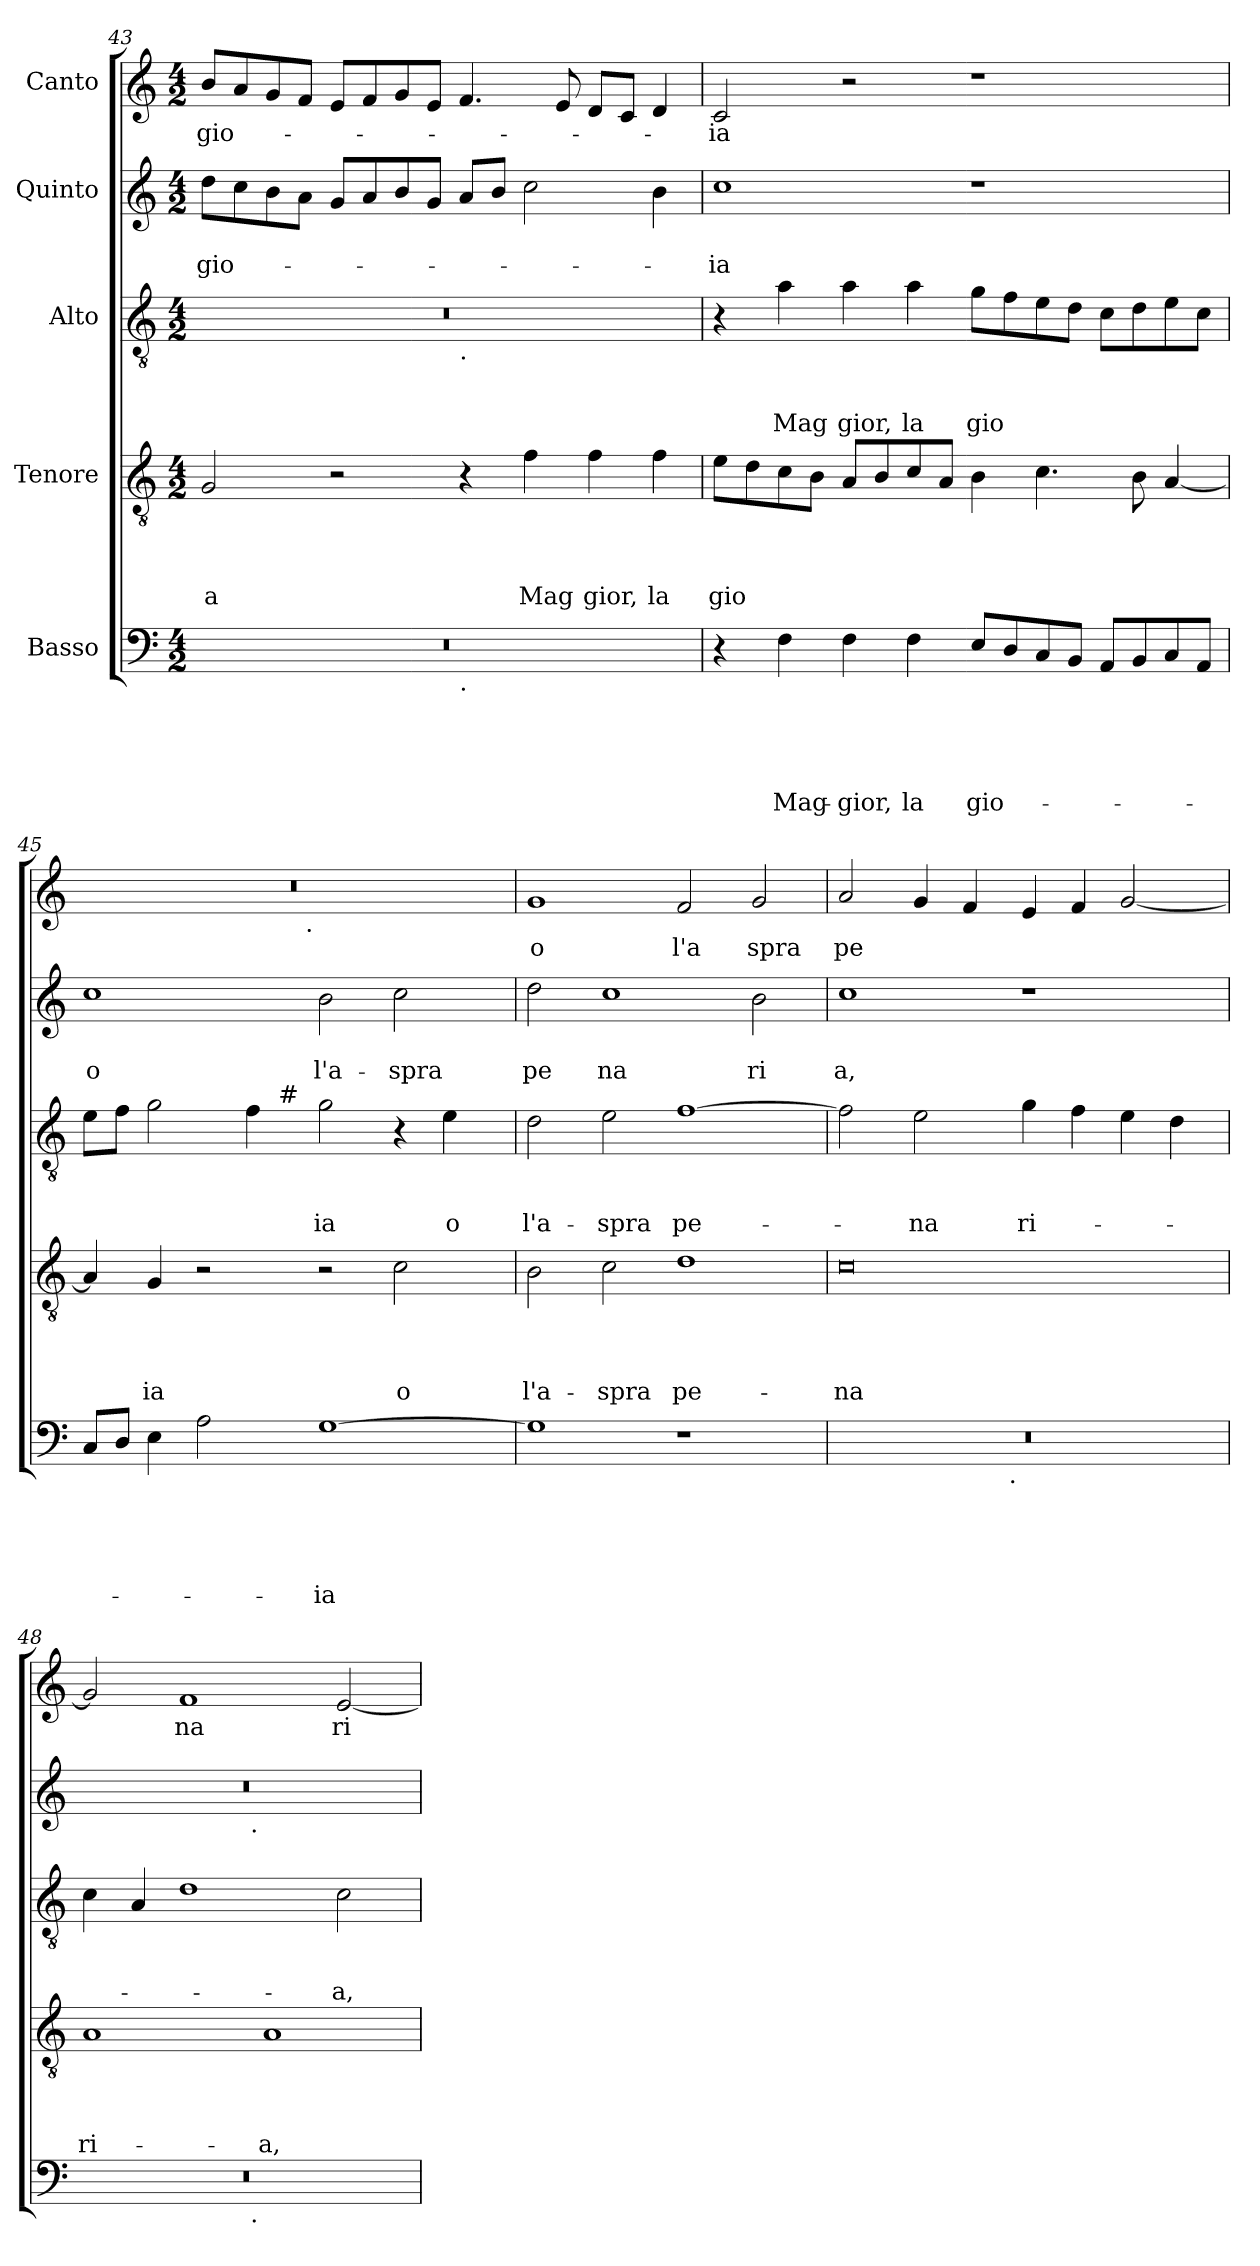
**kern	**text	**text	**text	**text	**text	**kern	**text	**text	**text	**text	**kern	**text	**text	**text	**kern	**text	**text	**kern	**text
*part5	*part5	*part5	*part5	*part5	*part5	*part4	*part4	*part4	*part4	*part4	*part3	*part3	*part3	*part3	*part2	*part2	*part2	*part1	*part1
*staff5	*staff5	*staff5	*staff5	*staff5	*staff5	*staff4	*staff4	*staff4	*staff4	*staff4	*staff3	*staff3	*staff3	*staff3	*staff2	*staff2	*staff2	*staff1	*staff1
*I"Basso	*	*	*	*	*	*I"Tenore	*	*	*	*	*I"Alto	*	*	*	*I"Quinto	*	*	*I"Canto	*
*clefF4	*	*	*	*	*	*clefGv2	*	*	*	*	*clefGv2	*	*	*	*clefG2	*	*	*clefG2	*
*k[]	*	*	*	*	*	*k[]	*	*	*	*	*k[]	*	*	*	*k[]	*	*	*k[]	*
*C:	*	*	*	*	*	*C:	*	*	*	*	*C:	*	*	*	*C:	*	*	*C:	*
*M4/2	*	*	*	*	*	*M4/2	*	*	*	*	*M4/2	*	*	*	*M4/2	*	*	*M4/2	*
=43	=43	=43	=43	=43	=43	=43	=43	=43	=43	=43	=43	=43	=43	=43	=43	=43	=43	=43	=43
!	!	!	!	!	!	!	!	!	!	!LO:LY:b	!	!	!	!	!	!	!LO:LY:b	!	!LO:LY:b
*^	*	*	*	*	*	*	*	*	*	*	*^	*	*	*	*	*	*	*	*
0r	1ryy	.	.	.	.	.	2G/	.	.	.	a	0r	1ryy	.	.	.	8dd\L	.	gio-	8b/L	gio-
.	.	.	.	.	.	.	.	.	.	.	.	.	.	.	.	.	8cc\	.	.	8a/	.
.	.	.	.	.	.	.	.	.	.	.	.	.	.	.	.	.	8b\	.	.	8g/	.
.	.	.	.	.	.	.	.	.	.	.	.	.	.	.	.	.	8a\J	.	.	8f/J	.
.	.	.	.	.	.	.	2r	.	.	.	.	.	.	.	.	.	8g/L	.	.	8e/L	.
.	.	.	.	.	.	.	.	.	.	.	.	.	.	.	.	.	8a/	.	.	8f/	.
.	.	.	.	.	.	.	.	.	.	.	.	.	.	.	.	.	8b/	.	.	8g/	.
.	.	.	.	.	.	.	.	.	.	.	.	.	.	.	.	.	8g/J	.	.	8e/J	.
!	!	!	!	!	!	!	!	!	!	!	!	!	!LO:TX:b:t=.	!	!	!	!	!	!	!	!
!	!LO:TX:b:t=.	!	!	!	!	!	!	!	!	!	!	!	!	!	!	!	!	!	!	!	!
.	1ryy	.	.	.	.	.	4r	.	.	.	.	.	1ryy	.	.	.	8a/L	.	.	4.f/	.
.	.	.	.	.	.	.	.	.	.	.	.	.	.	.	.	.	8b/J	.	.	.	.
!	!	!	!	!	!	!	!	!	!	!	!LO:LY:b	!	!	!	!	!	!	!	!	!	!
.	.	.	.	.	.	.	4f\	.	.	.	Mag	.	.	.	.	.	2cc\	.	.	.	.
.	.	.	.	.	.	.	.	.	.	.	.	.	.	.	.	.	.	.	.	8e/	.
!	!	!	!	!	!	!	!	!	!	!	!LO:LY:b	!	!	!	!	!	!	!	!	!	!
.	.	.	.	.	.	.	4f\	.	.	.	gior,	.	.	.	.	.	.	.	.	8d/L	.
.	.	.	.	.	.	.	.	.	.	.	.	.	.	.	.	.	.	.	.	8c/J	.
!	!	!	!	!	!	!	!	!	!	!	!LO:LY:b	!	!	!	!	!	!	!	!	!	!
.	.	.	.	.	.	.	4f\	.	.	.	la	.	.	.	.	.	4b\	.	.	4d/	.
=44	=44	=44	=44	=44	=44	=44	=44	=44	=44	=44	=44	=44	=44	=44	=44	=44	=44	=44	=44	=44	=44
!	!	!	!	!	!	!	!	!	!	!	!LO:LY:b	!	!	!	!	!	!	!	!LO:LY:b	!	!LO:LY:b
*v	*v	*	*	*	*	*	*	*	*	*	*	*v	*v	*	*	*	*	*	*	*	*
4r	.	.	.	.	.	8e\L	.	.	.	gio	4r	.	.	.	1cc	.	-ia	2c/	-ia
.	.	.	.	.	.	8d\	.	.	.	.	.	.	.	.	.	.	.	.	.
!	!	!	!	!	!LO:LY:b	!	!	!	!	!	!	!	!	!LO:LY:b	!	!	!	!	!
4F\	.	.	.	.	Mag-	8c\	.	.	.	.	4a\	.	.	Mag	.	.	.	.	.
.	.	.	.	.	.	8B\J	.	.	.	.	.	.	.	.	.	.	.	.	.
!	!	!	!	!	!LO:LY:b	!	!	!	!	!	!	!	!	!LO:LY:b	!	!	!	!	!
4F\	.	.	.	.	-gior,	8A/L	.	.	.	.	4a\	.	.	gior,	.	.	.	2r	.
.	.	.	.	.	.	8B/	.	.	.	.	.	.	.	.	.	.	.	.	.
!	!	!	!	!	!LO:LY:b	!	!	!	!	!	!	!	!	!LO:LY:b	!	!	!	!	!
4F\	.	.	.	.	la	8c/	.	.	.	.	4a\	.	.	la	.	.	.	.	.
.	.	.	.	.	.	8A/J	.	.	.	.	.	.	.	.	.	.	.	.	.
!	!	!	!	!	!LO:LY:b	!	!	!	!	!	!	!	!	!LO:LY:b	!	!	!	!	!
8E/L	.	.	.	.	gio-	4B\	.	.	.	.	8g\L	.	.	gio	1r	.	.	1r	.
8D/	.	.	.	.	.	.	.	.	.	.	8f\	.	.	.	.	.	.	.	.
8C/	.	.	.	.	.	4.c\	.	.	.	.	8e\	.	.	.	.	.	.	.	.
8BB/J	.	.	.	.	.	.	.	.	.	.	8d\J	.	.	.	.	.	.	.	.
8AA/L	.	.	.	.	.	.	.	.	.	.	8c\L	.	.	.	.	.	.	.	.
8BB/	.	.	.	.	.	8B\	.	.	.	.	8d\	.	.	.	.	.	.	.	.
8C/	.	.	.	.	.	[<4A/	.	.	.	.	8e\	.	.	.	.	.	.	.	.
8AA/J	.	.	.	.	.	.	.	.	.	.	8c\J	.	.	.	.	.	.	.	.
=45	=45	=45	=45	=45	=45	=45	=45	=45	=45	=45	=45	=45	=45	=45	=45	=45	=45	=45	=45
!	!	!	!	!	!	!	!	!	!	!	!	!	!	!	!	!	!LO:LY:b	!	!
*	*	*	*	*	*	*	*	*	*	*	*^	*	*	*	*	*	*	*^	*
8C/L	.	.	.	.	.	4A/]	.	.	.	.	8e\L	2..ryy	.	.	.	1cc	.	o	0r	2ryy	.
8D/J	.	.	.	.	.	.	.	.	.	.	8f\J	.	.	.	.	.	.	.	.	.	.
!	!	!	!	!	!	!	!	!	!	!LO:LY:b	!	!	!	!	!	!	!	!	!	!	!
4E\	.	.	.	.	.	4G/	.	.	.	ia	2g\	.	.	.	.	.	.	.	.	.	.
2A\	.	.	.	.	.	2r	.	.	.	.	.	.	.	.	.	.	.	.	.	4...ryy	.
.	.	.	.	.	.	.	.	.	.	.	4f\	.	.	.	.	.	.	.	.	.	.
!	!	!	!	!	!	!	!	!	!	!	!	!LO:TX:a:t=#	!	!	!	!	!	!	!	!	!
.	.	.	.	.	.	.	.	.	.	.	.	1ryy	.	.	.	.	.	.	.	.	.
!	!	!	!	!	!	!	!	!	!	!	!	!	!	!	!	!	!	!	!	!LO:TX:b:t=.	!
.	.	.	.	.	.	.	.	.	.	.	.	.	.	.	.	.	.	.	.	1ryy	.
!	!	!	!	!	!LO:LY:b	!	!	!	!	!	!	!	!	!	!LO:LY:b	!	!	!LO:LY:b	!	!	!
[<1G	.	.	.	.	-ia	2r	.	.	.	.	2g\	.	.	.	ia	2b\	.	l'a-	.	.	.
!	!	!	!	!	!	!	!	!	!	!LO:LY:b	!	!	!	!	!	!	!	!LO:LY:b	!	!	!
.	.	.	.	.	.	2c\	.	.	.	o	4r	.	.	.	.	2cc\	.	-spra	.	.	.
!	!	!	!	!	!	!	!	!	!	!	!	!	!	!	!LO:LY:b	!	!	!	!	!	!
.	.	.	.	.	.	.	.	.	.	.	4e\	.	.	.	o	.	.	.	.	.	.
.	.	.	.	.	.	.	.	.	.	.	.	8ryy	.	.	.	.	.	.	.	.	.
.	.	.	.	.	.	.	.	.	.	.	.	.	.	.	.	.	.	.	.	32ryy	.
!!LO:LB:g=z
=46	=46	=46	=46	=46	=46	=46	=46	=46	=46	=46	=46	=46	=46	=46	=46	=46	=46	=46	=46	=46	=46
!	!	!	!	!	!	!	!	!	!	!LO:LY:b	!	!	!	!	!LO:LY:b	!	!	!LO:LY:b	!	!	!LO:LY:b
*	*	*	*	*	*	*	*	*	*	*	*v	*v	*	*	*	*	*	*	*v	*v	*
1G]	.	.	.	.	.	2B\	.	.	.	l'a-	2d\	.	.	l'a-	2dd\	.	pe	1g	o
!	!	!	!	!	!	!	!	!	!	!LO:LY:b	!	!	!	!LO:LY:b	!	!	!LO:LY:b	!	!
.	.	.	.	.	.	2c\	.	.	.	-spra	2e\	.	.	-spra	1cc	.	na	.	.
!	!	!	!	!	!	!	!	!	!	!LO:LY:b	!	!	!	!LO:LY:b	!	!	!	!	!LO:LY:b
1r	.	.	.	.	.	1d	.	.	.	pe-	[>1f	.	.	pe-	.	.	.	2f/	l'a
!	!	!	!	!	!	!	!	!	!	!	!	!	!	!	!	!	!LO:LY:b	!	!LO:LY:b
.	.	.	.	.	.	.	.	.	.	.	.	.	.	.	2b\	.	ri	2g/	spra
=47	=47	=47	=47	=47	=47	=47	=47	=47	=47	=47	=47	=47	=47	=47	=47	=47	=47	=47	=47
!	!	!	!	!	!	!	!	!	!	!LO:LY:b	!	!	!	!	!	!	!LO:LY:b	!	!LO:LY:b
*^	*	*	*	*	*	*	*	*	*	*	*	*	*	*	*	*	*	*	*
0r	2ryy	.	.	.	.	.	0c	.	.	.	-na	2f\]	.	.	.	1cc	.	a,	2a/	pe
!	!	!	!	!	!	!	!	!	!	!	!	!	!	!	!LO:LY:b	!	!	!	!	!
.	4...ryy	.	.	.	.	.	.	.	.	.	.	2e\	.	.	-na	.	.	.	4g/	.
.	.	.	.	.	.	.	.	.	.	.	.	.	.	.	.	.	.	.	4f/	.
!	!LO:TX:b:t=.	!	!	!	!	!	!	!	!	!	!	!	!	!	!	!	!	!	!	!
.	1ryy	.	.	.	.	.	.	.	.	.	.	.	.	.	.	.	.	.	.	.
!	!	!	!	!	!	!	!	!	!	!	!	!	!	!	!LO:LY:b	!	!	!	!	!
.	.	.	.	.	.	.	.	.	.	.	.	4g\	.	.	ri-	1r	.	.	4e/	.
.	.	.	.	.	.	.	.	.	.	.	.	4f\	.	.	.	.	.	.	4f/	.
.	.	.	.	.	.	.	.	.	.	.	.	4e\	.	.	.	.	.	.	[<2g/	.
.	.	.	.	.	.	.	.	.	.	.	.	4d\	.	.	.	.	.	.	.	.
.	32ryy	.	.	.	.	.	.	.	.	.	.	.	.	.	.	.	.	.	.	.
=48	=48	=48	=48	=48	=48	=48	=48	=48	=48	=48	=48	=48	=48	=48	=48	=48	=48	=48	=48	=48
!	!	!	!	!	!	!	!	!	!	!	!LO:LY:b	!	!	!	!	!	!	!	!	!
*	*	*	*	*	*	*	*	*	*	*	*	*	*	*	*	*^	*	*	*	*
0r	2ryy	.	.	.	.	.	1A	.	.	.	ri-	4c\	.	.	.	0r	2ryy	.	.	2g/]	.
.	.	.	.	.	.	.	.	.	.	.	.	4A/	.	.	.	.	.	.	.	.	.
!	!	!	!	!	!	!	!	!	!	!	!	!	!	!	!	!	!	!	!	!	!LO:LY:b
.	4...ryy	.	.	.	.	.	.	.	.	.	.	1d	.	.	.	.	4...ryy	.	.	1f	na
!	!	!	!	!	!	!	!	!	!	!	!	!	!	!	!	!	!LO:TX:b:t=.	!	!	!	!
!	!LO:TX:b:t=.	!	!	!	!	!	!	!	!	!	!	!	!	!	!	!	!	!	!	!	!
.	1ryy	.	.	.	.	.	.	.	.	.	.	.	.	.	.	.	1ryy	.	.	.	.
!	!	!	!	!	!	!	!	!	!	!	!LO:LY:b	!	!	!	!	!	!	!	!	!	!
.	.	.	.	.	.	.	1A	.	.	.	-a,	.	.	.	.	.	.	.	.	.	.
!	!	!	!	!	!	!	!	!	!	!	!	!	!	!	!LO:LY:b	!	!	!	!	!	!LO:LY:b
.	.	.	.	.	.	.	.	.	.	.	.	2c\	.	.	-a,	.	.	.	.	[<2e/	ri
.	32ryy	.	.	.	.	.	.	.	.	.	.	.	.	.	.	.	32ryy	.	.	.	.
*v	*v	*	*	*	*	*	*	*	*	*	*	*	*	*	*	*v	*v	*	*	*	*
=	=	=	=	=	=	=	=	=	=	=	=	=	=	=	=	=	=	=	=
*-	*-	*-	*-	*-	*-	*-	*-	*-	*-	*-	*-	*-	*-	*-	*-	*-	*-	*-	*-
